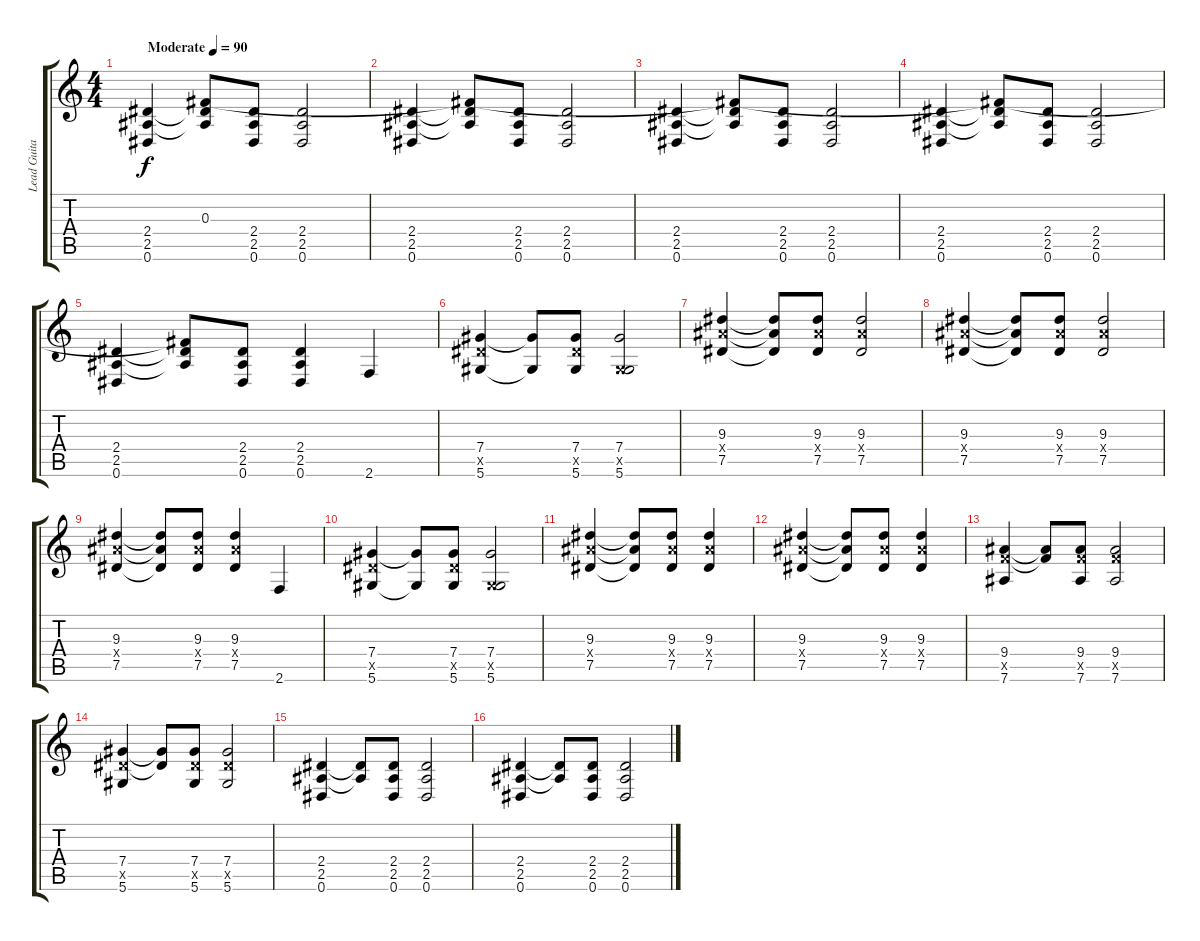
\track ("Lead Guitar" "Lead Guita") {instrument distortionguitar}
\staff {score tabs}
\tuning (Eb4 Bb3 Gb3 Db3 Ab2 Eb2) {hide}
\ts (4 4)
\tempo (90 "Moderate")
\clef g2
\ks c
(2.4 2.5 0.6).4{dy f instrument distortionguitar} (0.3 2.4{t} 2.5{t}).8 (2.4 2.5 0.6).8 (2.4 2.5 0.6).2 |
(2.4 2.5 0.6).4 (0.3{t} 2.4{t} 2.5{t}).8 (2.4 2.5 0.6).8 (2.4 2.5 0.6).2 |
(2.4 2.5 0.6).4 (0.3{t} 2.4{t} 2.5{t}).8 (2.4 2.5 0.6).8 (2.4 2.5 0.6).2 |
(2.4 2.5 0.6).4 (0.3{t} 2.4{t} 2.5{t}).8 (2.4 2.5 0.6).8 (2.4 2.5 0.6).2 |
(2.4 2.5 0.6).4 (0.3{t} 2.4{t} 2.5{t}).8 (2.4 2.5 0.6).8 (2.4 2.5 0.6).4 2.6.4 |
(7.4 7.5{x} 5.6).4 (7.4{t} 5.6{t}).8 (7.4 7.5{x} 5.6).8 (7.4 0.5{x} 5.6).2 |
(9.3 9.4{x} 7.5).4 (9.3{t} 9.4{t} 7.5{t}).8 (9.3 9.4{x} 7.5).8 (9.3 9.4{x} 7.5).2 |
(9.3 9.4{x} 7.5).4 (9.3{t} 9.4{t} 7.5{t}).8 (9.3 9.4{x} 7.5).8 (9.3 9.4{x} 7.5).2 |
(9.3 9.4{x} 7.5).4 (9.3{t} 9.4{t} 7.5{t}).8 (9.3 9.4{x} 7.5).8 (9.3 9.4{x} 7.5).4 2.6.4 |
(7.4 7.5{x} 5.6).4 (7.4{t} 5.6{t}).8 (7.4 7.5{x} 5.6).8 (7.4 0.5{x} 5.6).2 |
(9.3 9.4{x} 7.5).4 (9.3{t} 9.4{t} 7.5{t}).8 (9.3 9.4{x} 7.5).8 (9.3 9.4{x} 7.5).4 |
(9.3 9.4{x} 7.5).4 (9.3{t} 9.4{t} 7.5{t}).8 (9.3 9.4{x} 7.5).8 (9.3 9.4{x} 7.5).4 |
(9.4 9.5{x} 7.6).4 (9.4{t} 9.5{t}).8 (9.4 9.5{x} 7.6).8 (9.4 9.5{x} 7.6).2 |
(7.4 7.5{x} 5.6).4 (7.4{t} 7.5{t}).8 (7.4 7.5{x} 5.6).8 (7.4 7.5{x} 5.6).2 |
(2.4 2.5 0.6).4 (2.4{t} 2.5{t}).8 (2.4 2.5 0.6).8 (2.4 2.5 0.6).2 |
(2.4 2.5 0.6).4 (2.4{t} 2.5{t}).8 (2.4 2.5 0.6).8 (2.4 2.5 0.6).2
